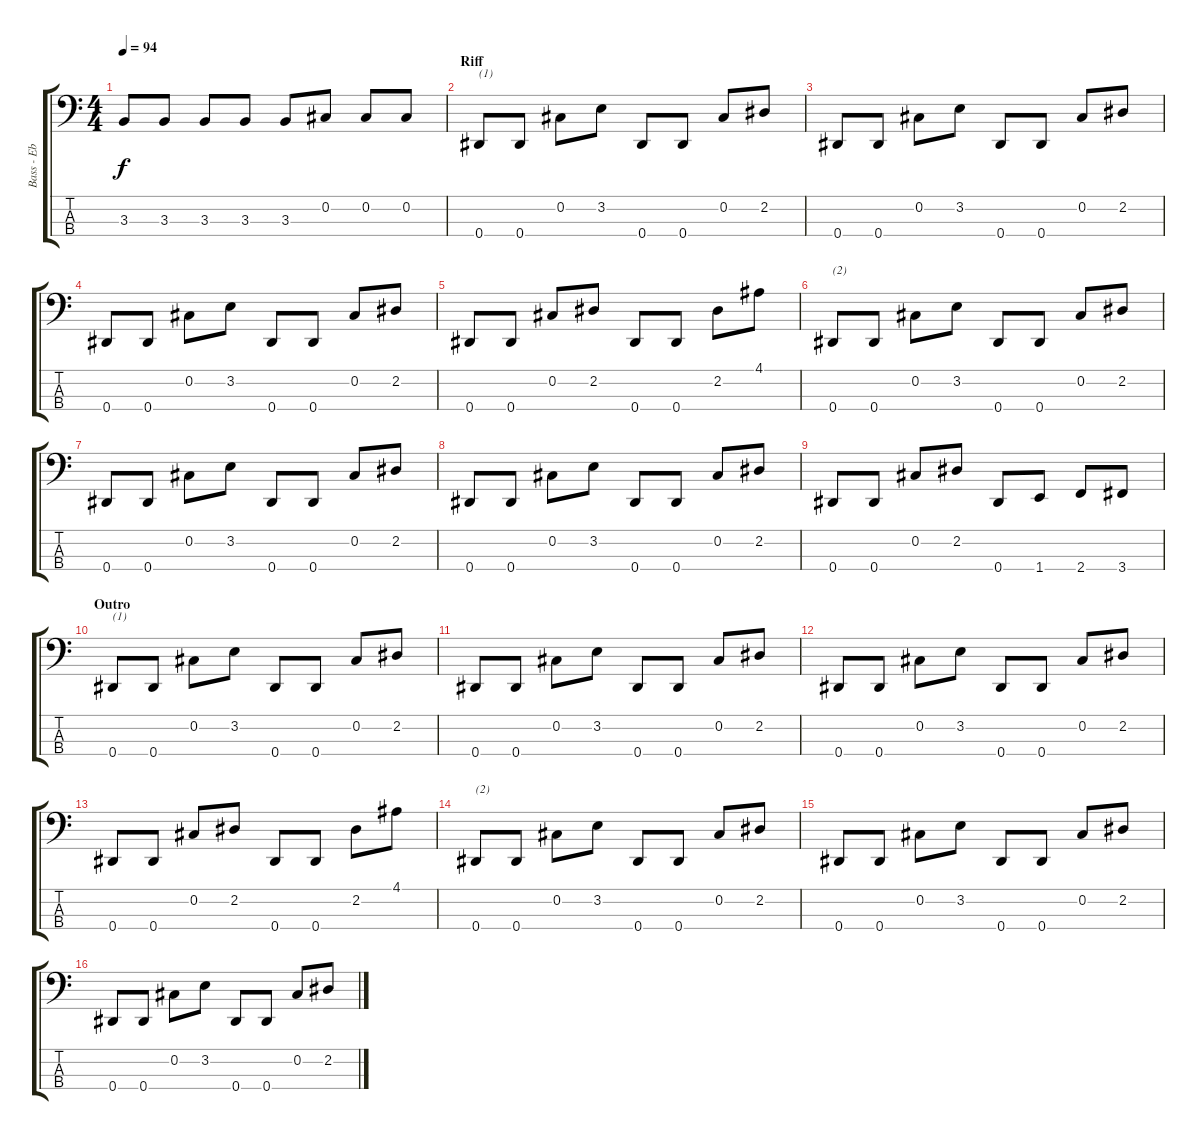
\track ("Bass - Eb" "Bass - Eb") {instrument electricbassfinger}
\staff {score tabs}
\tuning (Gb2 Db2 Ab1 Eb1) {hide}
\ts (4 4)
\tempo 94
\clef f4
\ks c
3.3.8{dy f} 3.3.8 3.3.8 3.3.8 3.3.8 0.2.8 0.2.8 0.2.8 |
\section ("" "Riff")
0.4.8{txt "(1)"} 0.4.8 0.2.8 3.2.8 0.4.8 0.4.8 0.2.8 2.2.8 |
0.4.8 0.4.8 0.2.8 3.2.8 0.4.8 0.4.8 0.2.8 2.2.8 |
0.4.8 0.4.8 0.2.8 3.2.8 0.4.8 0.4.8 0.2.8 2.2.8 |
0.4.8 0.4.8 0.2.8 2.2.8 0.4.8 0.4.8 2.2.8 4.1.8 |
0.4.8{txt "(2)"} 0.4.8 0.2.8 3.2.8 0.4.8 0.4.8 0.2.8 2.2.8 |
0.4.8 0.4.8 0.2.8 3.2.8 0.4.8 0.4.8 0.2.8 2.2.8 |
0.4.8 0.4.8 0.2.8 3.2.8 0.4.8 0.4.8 0.2.8 2.2.8 |
0.4.8 0.4.8 0.2.8 2.2.8 0.4.8 1.4.8 2.4.8 3.4.8 |
\section ("" "Outro")
0.4.8{txt "(1)"} 0.4.8 0.2.8 3.2.8 0.4.8 0.4.8 0.2.8 2.2.8 |
0.4.8 0.4.8 0.2.8 3.2.8 0.4.8 0.4.8 0.2.8 2.2.8 |
0.4.8 0.4.8 0.2.8 3.2.8 0.4.8 0.4.8 0.2.8 2.2.8 |
0.4.8 0.4.8 0.2.8 2.2.8 0.4.8 0.4.8 2.2.8 4.1.8 |
0.4.8{txt "(2)"} 0.4.8 0.2.8 3.2.8 0.4.8 0.4.8 0.2.8 2.2.8 |
0.4.8 0.4.8 0.2.8 3.2.8 0.4.8 0.4.8 0.2.8 2.2.8 |
0.4.8 0.4.8 0.2.8 3.2.8 0.4.8 0.4.8 0.2.8 2.2.8
